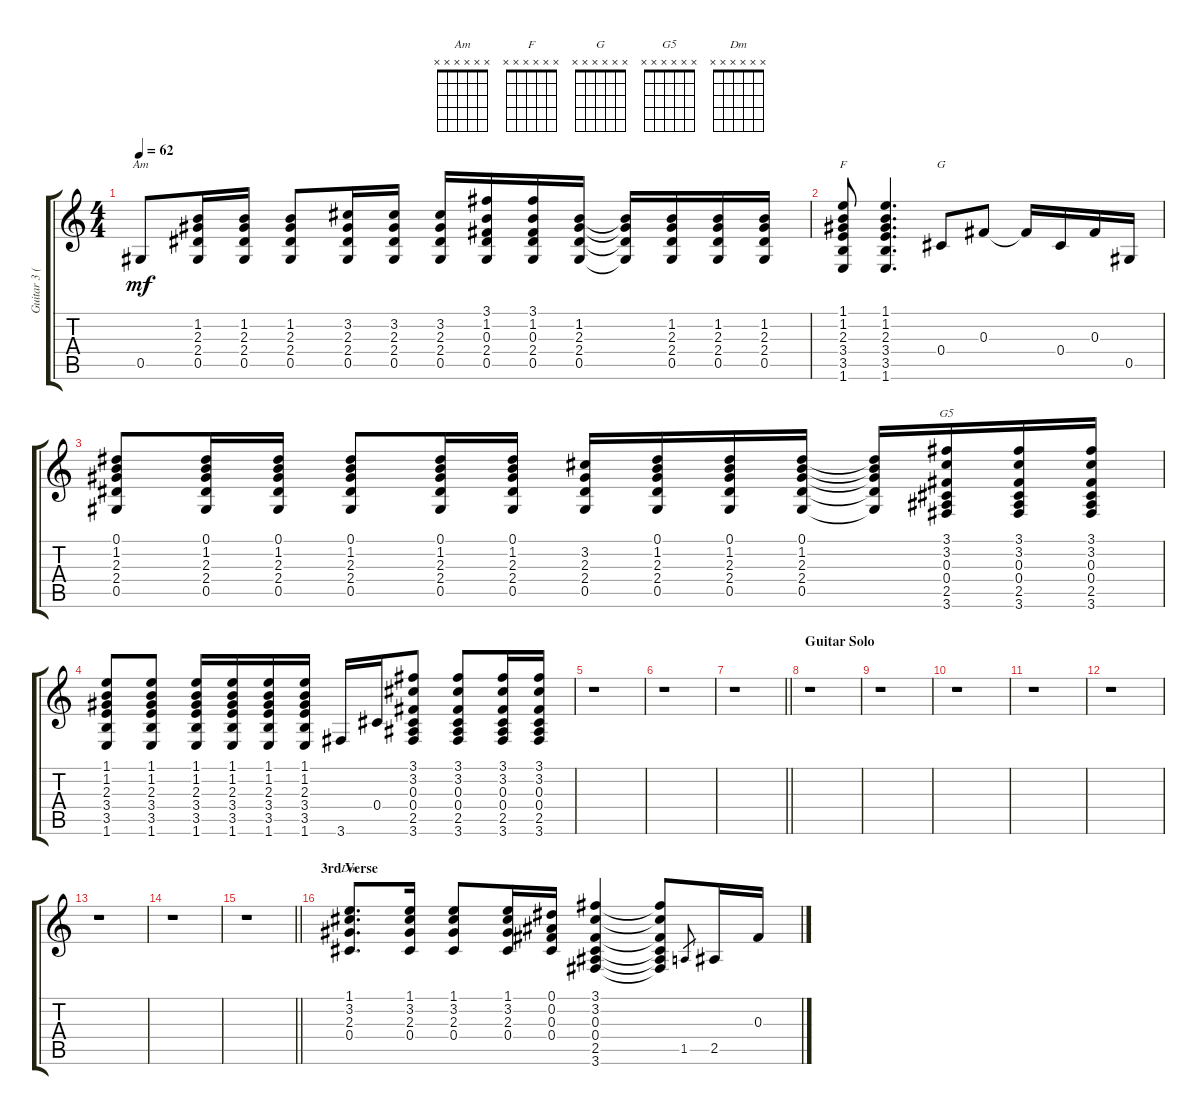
\track ("Guitar 3 (Izzy)" "Guitar 3 (") {instrument electricguitarjazz}
\staff {score tabs}
\tuning (Eb4 Bb3 Gb3 Db3 Ab2 Eb2) {hide}
\chord ("Am" x x x x x x)
\chord ("F" x x x x x x)
\chord ("G" x x x x x x)
\chord ("G5" x x x x x x)
\chord ("Dm" x x x x x x)
\ts (4 4)
\tempo 62
\clef g2
\ks c
0.5.8{ch "Am" dy mf} (1.2 2.3 2.4 0.5).16 (1.2 2.3 2.4 0.5).16 (1.2 2.3 2.4 0.5).8 (3.2 2.3 2.4 0.5).16 (3.2 2.3 2.4 0.5).16 (3.2 2.3 2.4 0.5).16 (3.1 1.2 0.3 2.4 0.5).16 (3.1 1.2 0.3 2.4 0.5).16 (1.2 2.3 2.4 0.5).16 (1.2{t} 2.3{t} 2.4{t} 0.5{t}).16 (1.2 2.3 2.4 0.5).16 (1.2 2.3 2.4 0.5).16 (1.2 2.3 2.4 0.5).16 |
(1.1 1.2 2.3 3.4 3.5 1.6).8{ch "F"} (1.1 1.2 2.3 3.4 3.5 1.6).4{d} 0.4.8{ch "G"} 0.3.8 0.3{t}.16 0.4.16 0.3.16 0.5.16 |
(0.1 1.2 2.3 2.4 0.5).8 (0.1 1.2 2.3 2.4 0.5).16 (0.1 1.2 2.3 2.4 0.5).16 (0.1 1.2 2.3 2.4 0.5).8 (0.1 1.2 2.3 2.4 0.5).16 (0.1 1.2 2.3 2.4 0.5).16 (3.2 2.3 2.4 0.5).16 (0.1 1.2 2.3 2.4 0.5).16 (0.1 1.2 2.3 2.4 0.5).16 (0.1 1.2 2.3 2.4 0.5).16 (0.1{t} 1.2{t} 2.3{t} 2.4{t} 0.5{t}).16 (3.1 3.2 0.3 0.4 2.5 3.6).16{ch "G5"} (3.1 3.2 0.3 0.4 2.5 3.6).16 (3.1 3.2 0.3 0.4 2.5 3.6).16 |
(1.1 1.2 2.3 3.4 3.5 1.6).8 (1.1 1.2 2.3 3.4 3.5 1.6).8 (1.1 1.2 2.3 3.4 3.5 1.6).16 (1.1 1.2 2.3 3.4 3.5 1.6).16 (1.1 1.2 2.3 3.4 3.5 1.6).16 (1.1 1.2 2.3 3.4 3.5 1.6).16 3.6.16 0.4.16 (3.1 3.2 0.3 0.4 2.5 3.6).8 (3.1 3.2 0.3 0.4 2.5 3.6).8 (3.1 3.2 0.3 0.4 2.5 3.6).16 (3.1 3.2 0.3 0.4 2.5 3.6).16 |
r.1 |
r.1 |
\barLineRight lightlight
r.1 |
\section ("" "Guitar Solo")
r.1 |
r.1 |
r.1 |
r.1 |
r.1 |
r.1 |
r.1 |
\barLineRight lightlight
r.1 |
\section ("" "3rd Verse")
(1.1 3.2 2.3 0.4).8{d ch "Dm"} (1.1 3.2 2.3 0.4).16 (1.1 3.2 2.3 0.4).8 (1.1 3.2 2.3 0.4).16 (0.1 0.2 0.3 0.4).16 (3.1 3.2 0.3 0.4 2.5 3.6).4 (3.1{t} 3.2{t} 0.3{t} 0.4{t} 2.5{t} 3.6{t}).8 1.5.8{gr} 2.5.16 0.3.16
